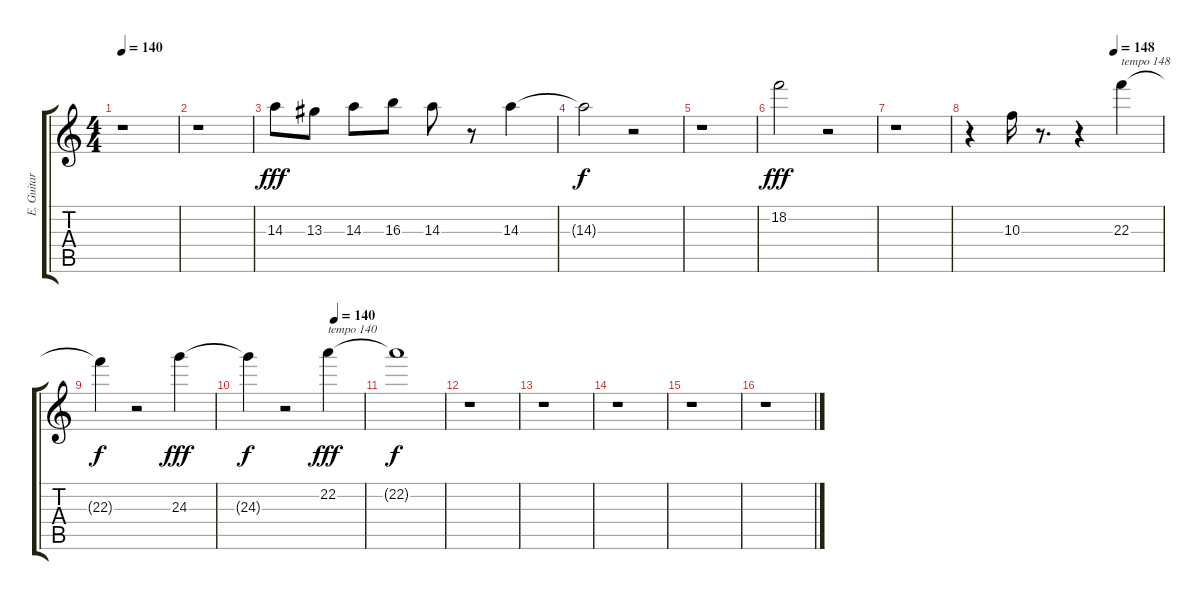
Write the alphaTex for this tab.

\track ("E. Guitar 4" "E. Guitar ") {instrument distortionguitar}
\staff {score tabs}
\tuning (E4 B3 G3 D3 A2 D2) {hide}
\ts (4 4)
\tempo 140
\clef g2
\ks c
r.1{dy fff} |
r.1 |
14.3.8 13.3.8 14.3.8 16.3.8 14.3.8 r.8 14.3.4 |
14.3{t}.2{dy f} r.2 |
r.1 |
18.2.2{dy fff} r.2 |
r.1 |
\tempo (148 0.75)
r.4 10.3.16 r.8{d} r.4 22.3.4{txt "tempo 148"} |
22.3{t}.4{dy f} r.2 24.3.4{dy fff} |
\tempo (140 0.75)
24.3{t}.4{dy f} r.2 22.2.4{txt "tempo 140" dy fff} |
22.2{t}.1{dy f} |
r.1 |
r.1 |
r.1 |
r.1 |
r.1
